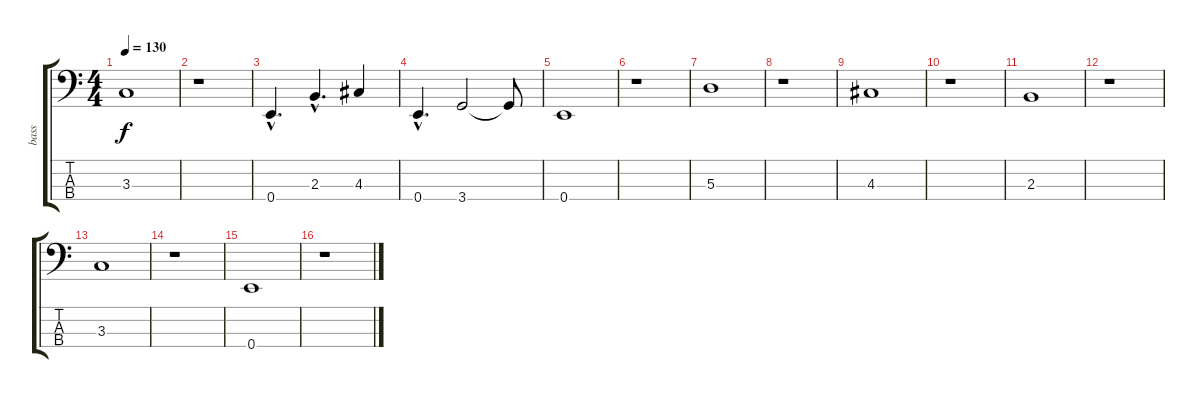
\track ("bass" "bass") {instrument slapbass2}
\staff {score tabs}
\tuning (G2 D2 A1 E1) {hide}
\ts (4 4)
\tempo 130
\clef f4
\ks c
3.3.1{dy f} |
r.1 |
0.4{hac}.4{d} 2.3{hac}.4{d} 4.3.4 |
0.4{hac}.4{d} 3.4.2 3.4{t}.8 |
0.4.1 |
r.1 |
5.3.1 |
r.1 |
4.3.1 |
r.1 |
2.3.1 |
r.1 |
3.3.1 |
r.1 |
0.4.1 |
r.1
